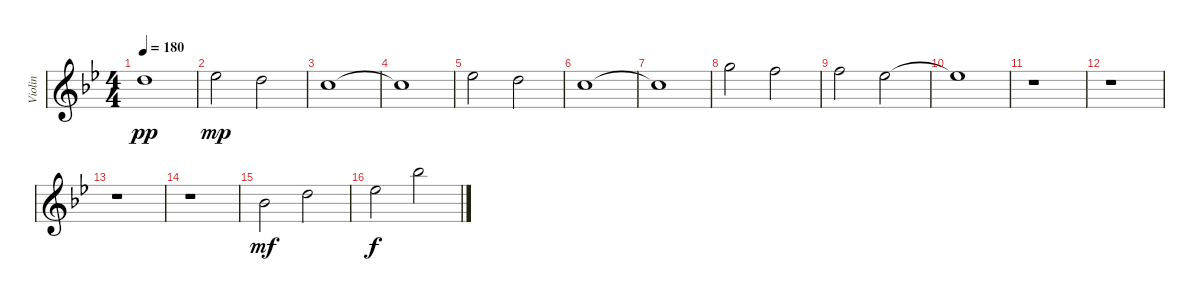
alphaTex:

\track ("Violin" "Violin") {instrument violin}
\staff {score}
\tuning (E5 A4 D4 G3) {hide}
\ts (4 4)
\tempo 180
\clef g2
\ks bb
5.2{t}.1{dy pp} |
6.2.2{dy mp} 5.2.2 |
3.2.1 |
3.2{t}.1 |
6.2.2 5.2.2 |
3.2.1 |
3.2{t}.1 |
3.1.2 1.1.2 |
1.1.2 6.2.2 |
6.2{t}.1 |
r.1 |
r.1 |
r.1 |
r.1 |
1.2.2{dy mf} 5.2.2 |
6.2.2{dy f} 6.1.2
